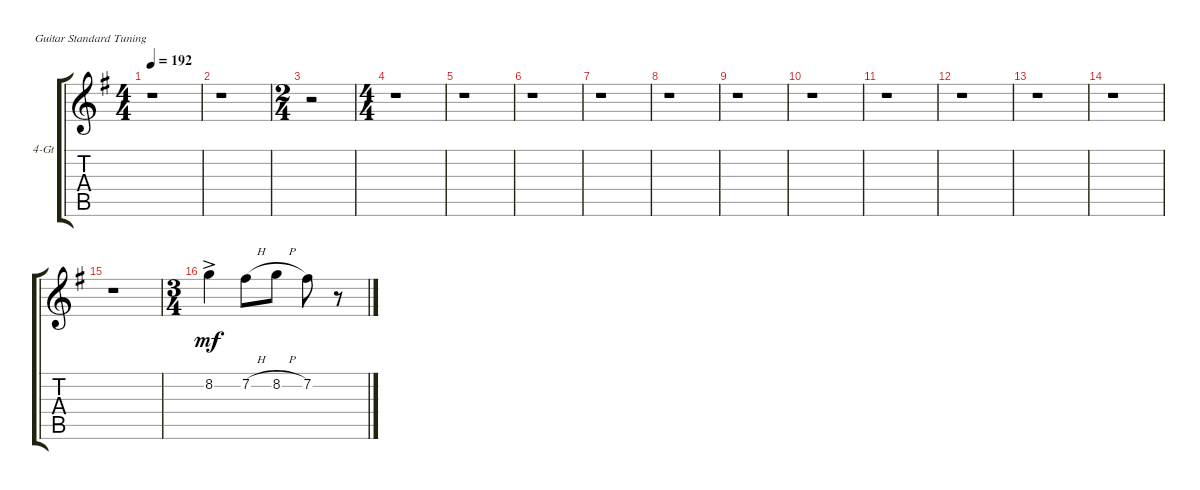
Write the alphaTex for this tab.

\bracketExtendMode groupsimilarinstruments
\firstSystemTrackNameOrientation horizontal
\otherSystemsTrackNameOrientation horizontal
\track ("4-Gt" "4-Gt") {instrument electricguitarclean}
\staff {score tabs}
\tuning (E4 B3 G3 D3 A2 E2)
\ts (4 4)
\tempo 192
\clef g2
\scale
1.05549
\ks g
r.1{dy mf} |
\scale
0.944515 r.1 |
\ts (2 4)
\beaming (8 4 4)
\scale
1.08575 r.2 |
\ts (4 4)
\beaming (8 4 4)
\scale
0.91425 r.1 |
\scale
1.05549 r.1 |
\scale
0.944515 r.1 |
\scale
1.05549 r.1 |
\scale
0.944515 r.1 |
\scale
1.05549 r.1 |
\scale
0.944515 r.1 |
\scale
1.05549 r.1 |
\scale
0.944515 r.1 |
\scale
1.05549 r.1 |
\scale
0.944515 r.1 |
\scale
1.05549 r.1 |
\ts (3 4)
\beaming (8 4 4)
\scale
0.944515 8.2{ac}.4 7.2{h}.8 8.2{h}.8 7.2.8 r.8
